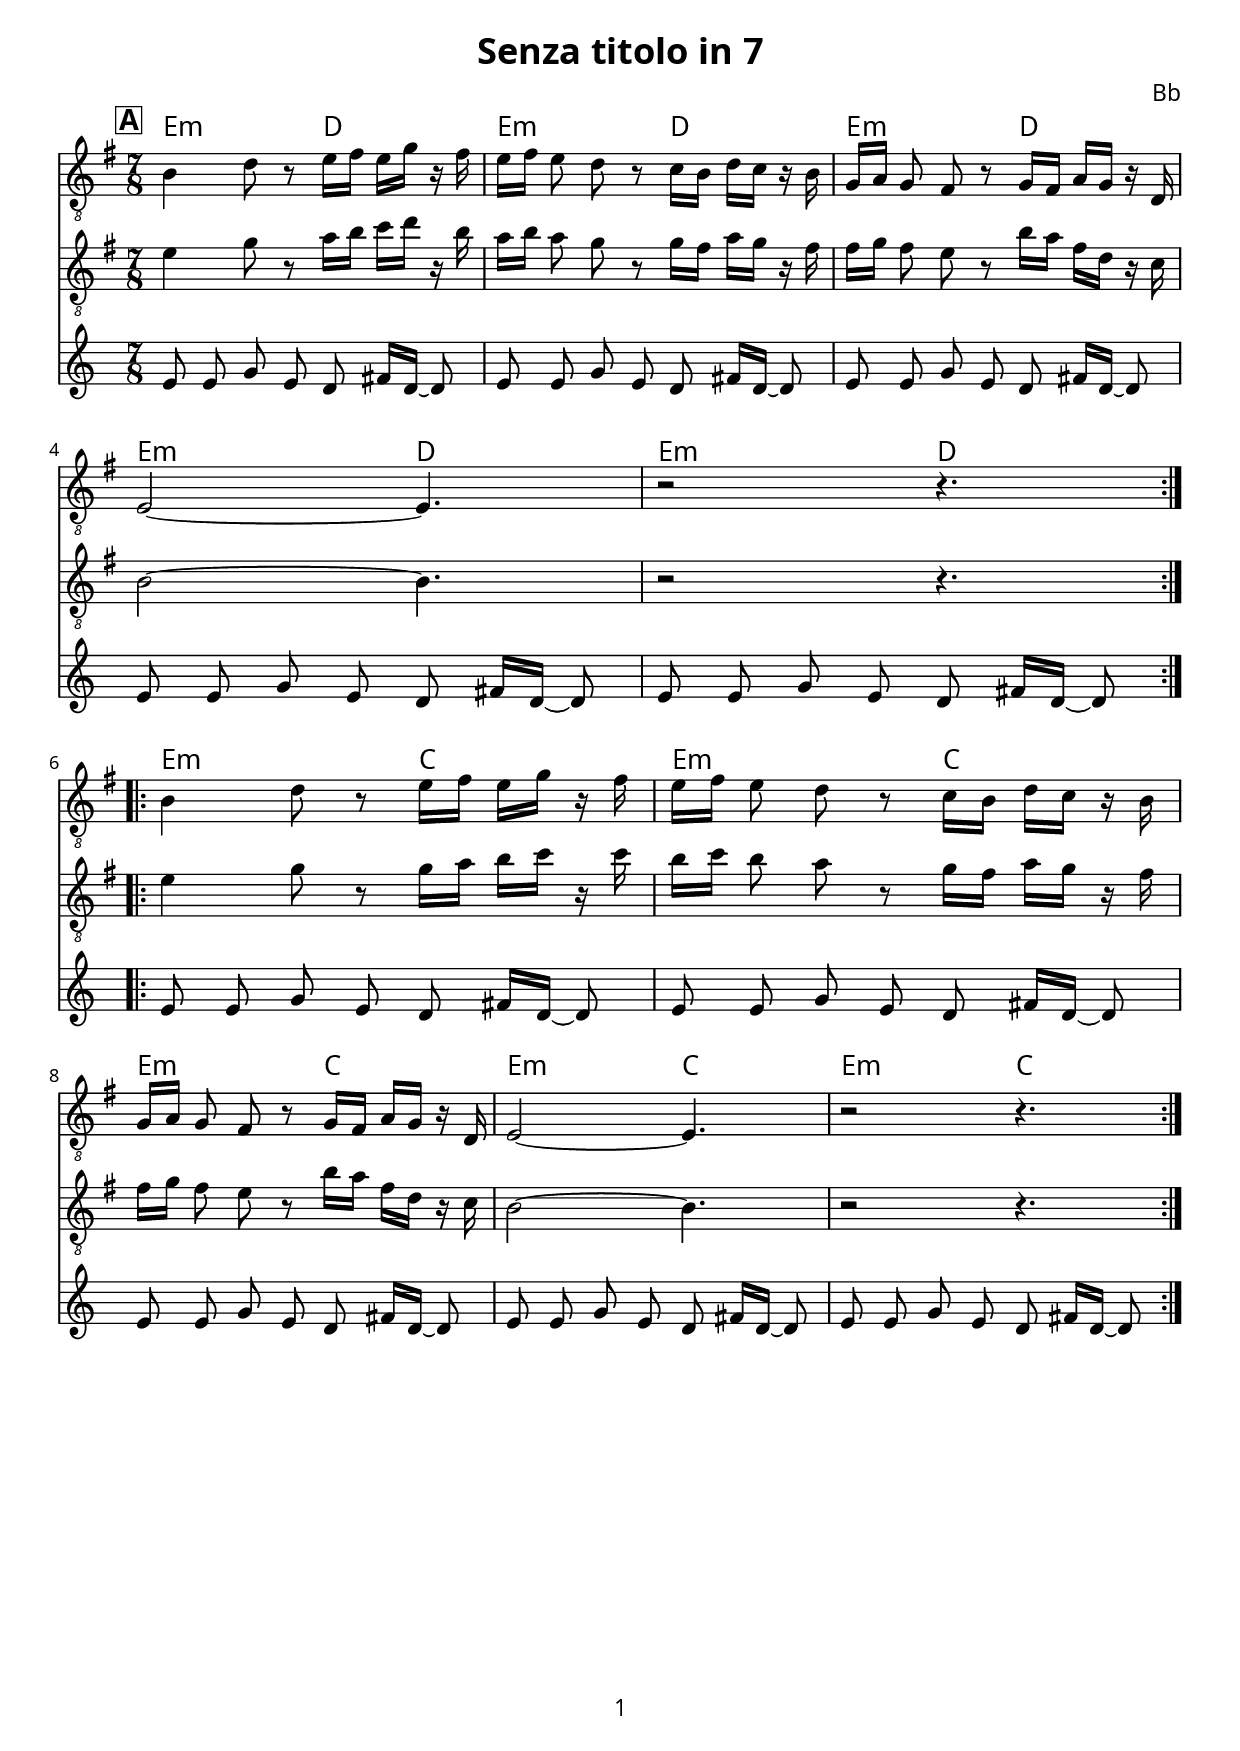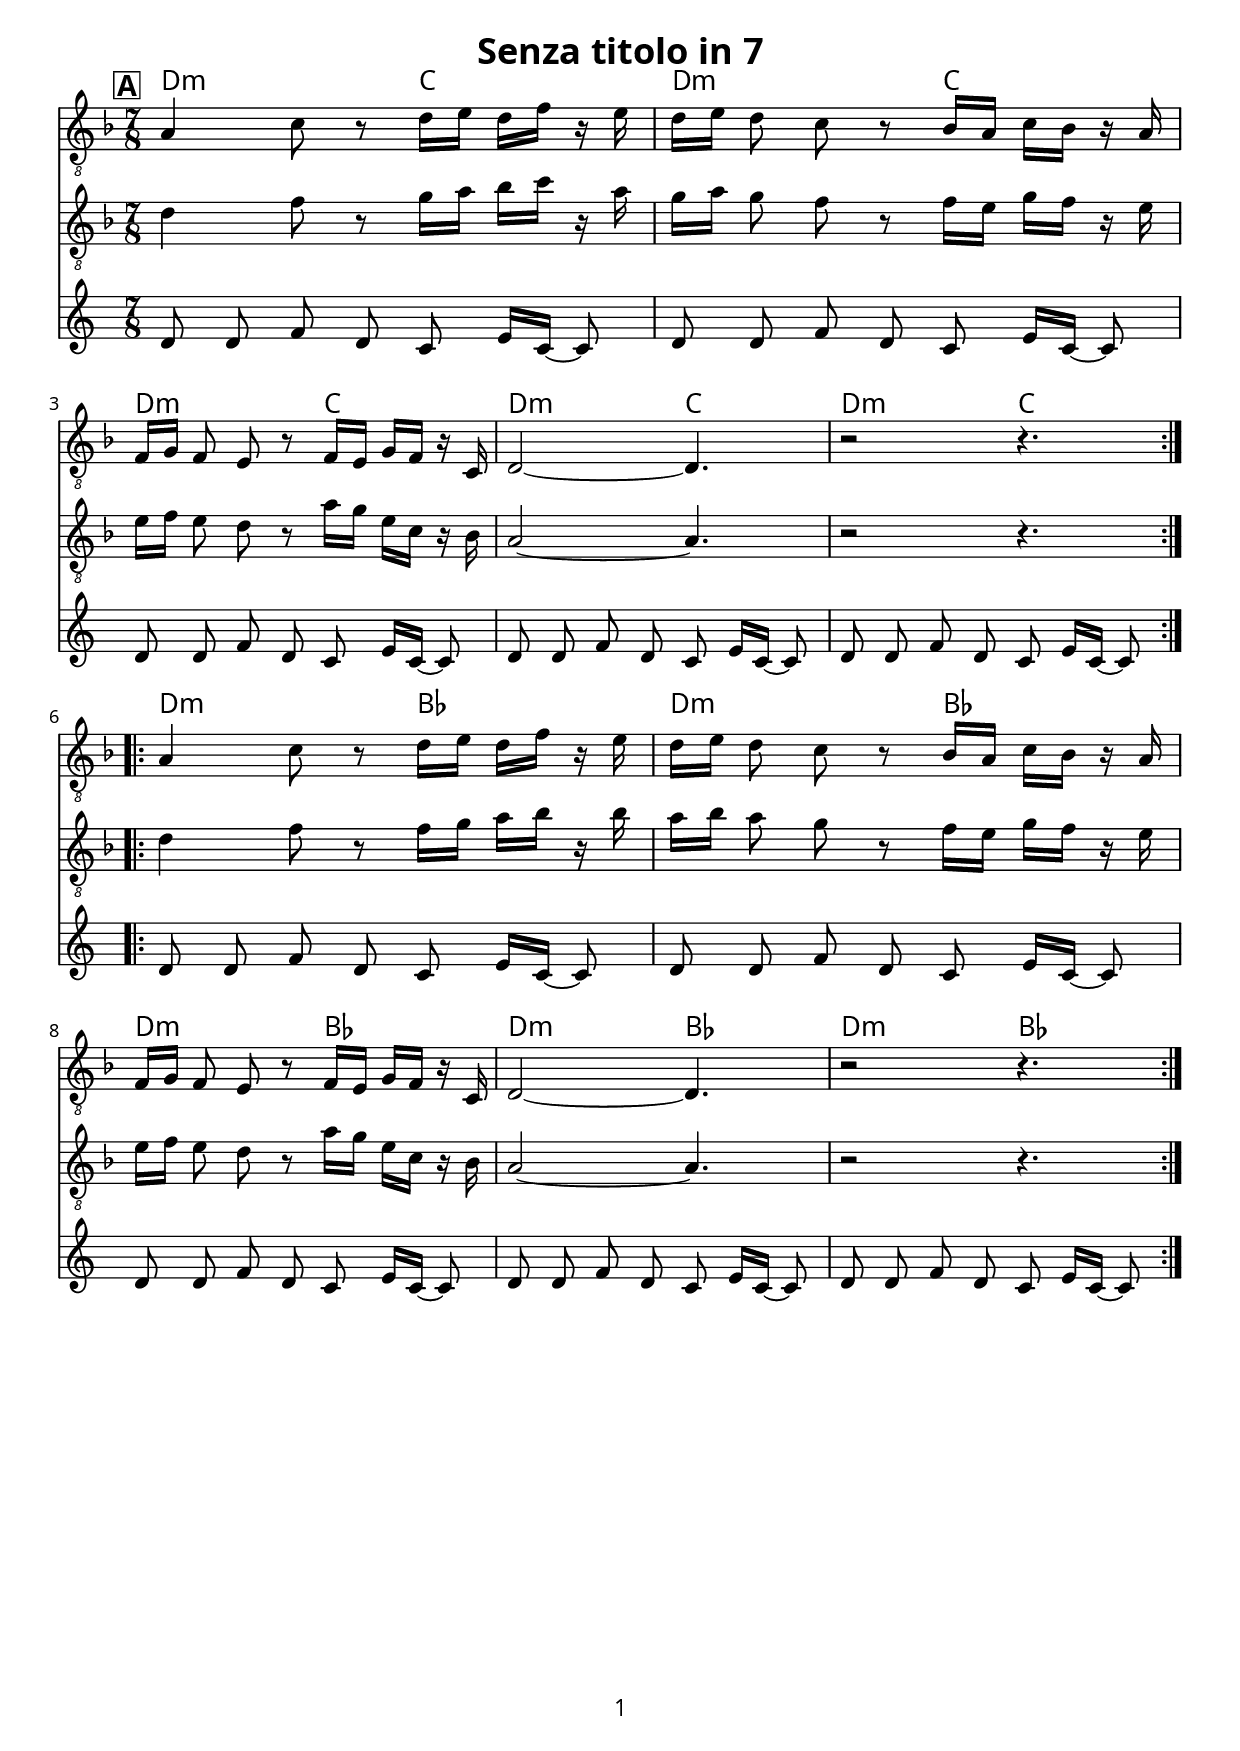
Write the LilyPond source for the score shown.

% {{{ PARAMETRI
  myTitle = "Senza titolo in 7"
  myKey = \key f \major
  myTime = \time 7/8 
  myTempo =  #(ly:make-moment 60 4)
% }}}

% INTESTAZIONE {{{
\version "2.18.2"

\header {
  title = \myTitle
}

\paper{
  print-first-page-number = ##t
  oddHeaderMarkup = \markup \null
  evenHeaderMarkup = \markup \null
  oddFooterMarkup = \markup {
    \fill-line {
      \on-the-fly \print-page-number-check-first
      \fromproperty #'page:page-number-string
    }
  }
  evenFooterMarkup = \oddFooterMarkup
  #(set-global-staff-size 10)
  myStaffSize = #20
  fonts = #(make-pango-font-tree
  "FontAwesome"
  "FontAwesome"
  "FontAwesome"
  (/ myStaffSize 20))
}

global = {
  \myKey
  \numericTimeSignature
  \myTime
  \set Score.markFormatter = #format-mark-box-alphabet
}
\layout { indent = #0 }
%}}}

% {{{ PARTE A
  temaA = {
    \repeat volta 2{
      a4 c8 r8 d16 e d f r e | d16 e d8 c r bes16 a c bes r a |
      f16 g f8 e r f16 e g f r c | d2~ d4. | r2 r4. |
    }
  }

  temaAdue = {
    \repeat volta 2{
      d4 f8 r8 g16 a bes c r a | g16 a g8 f r f16 e g f r e |
      e16 f e8 d r a'16 g e c r bes | a2~ a4. | r2 r4. |
    }
  }

  ritmicaA = {
    \repeat volta 2{
      d8 d f d c e16 c~ c8 | d8 d f d c e16 c~ c8 | d8 d f d c e16 c~ c8 |
      d8 d f d c e16 c~ c8 | d8 d f d c e16 c~ c8 |
    }
  }

  accordiA = \chordmode{
    \repeat volta 2{
      d2:m c4.| d2:m c4.| d2:m c4.|
      d2:m c4.| d2:m c4.|
    }
  }
% }}}

% {{{ PARTE B
  temaB = {
    \repeat volta 2{
      a'4 c8 r8 d16 e d f r e | d16 e d8 c r bes16 a c bes r a |
      f16 g f8 e r f16 e g f r c | d2~ d4. | r2 r4. |
    }
  }

  temaBdue = {
    \repeat volta 2{
      d4 f8 r8 f16 g a bes r bes | a16 bes a8 g r f16 e g f r e |
      e16 f e8 d r a'16 g e c r bes | a2~ a4. | r2 r4. |
    }
  }

  ritmicaB = {
    \repeat volta 2{
      d8 d f d c e16 c~ c8 | d8 d f d c e16 c~ c8 | d8 d f d c e16 c~ c8 |
      d8 d f d c e16 c~ c8 | d8 d f d c e16 c~ c8 |
    }
  }

  accordiB = \chordmode{
    \repeat volta 2{
      d2:m bes4.| d2:m bes4.| d2:m bes4.|
      d2:m bes4.| d2:m bes4.|
    }
  }
% }}}

% SCORE {{{
tema = \relative c' {
  \mark \default
  \temaA \break
  \temaB \break
}

temaDue = \relative c' {
  \temaAdue \break
  \temaBdue \break
}

ritmica = \relative c' {
  \ritmicaA 
  \ritmicaB
}

chordsPart ={
  \new ChordNames {
    \set chordChanges = ##t
    \accordiA
    \accordiB
  }
}

temaPart = \new Staff \with {
  instrumentName = ""
  midiInstrument = "piano"
} { \clef "treble_8" \global \tema }

temaDuePart = \new Staff \with {
  instrumentName = ""
  midiInstrument = "piano"
} { \clef "treble_8" \global \temaDue }

scoreContent = << 
  \chordsPart
  \temaPart
  \temaDuePart
  \ritmica
>>
%}}}

% {{{ BOOKS
  \book{
    \bookOutputSuffix "C"
    \score {
      \scoreContent
      \layout {}
      \midi { \context { \Score tempoWholesPerMinute = #(ly:make-moment 90 4) } }
    }
  }

  \book{
    \header{ composer="Bb" }
    \bookOutputSuffix "Bb"
    \score { \transpose c d {\scoreContent} }
  }
% }}}
